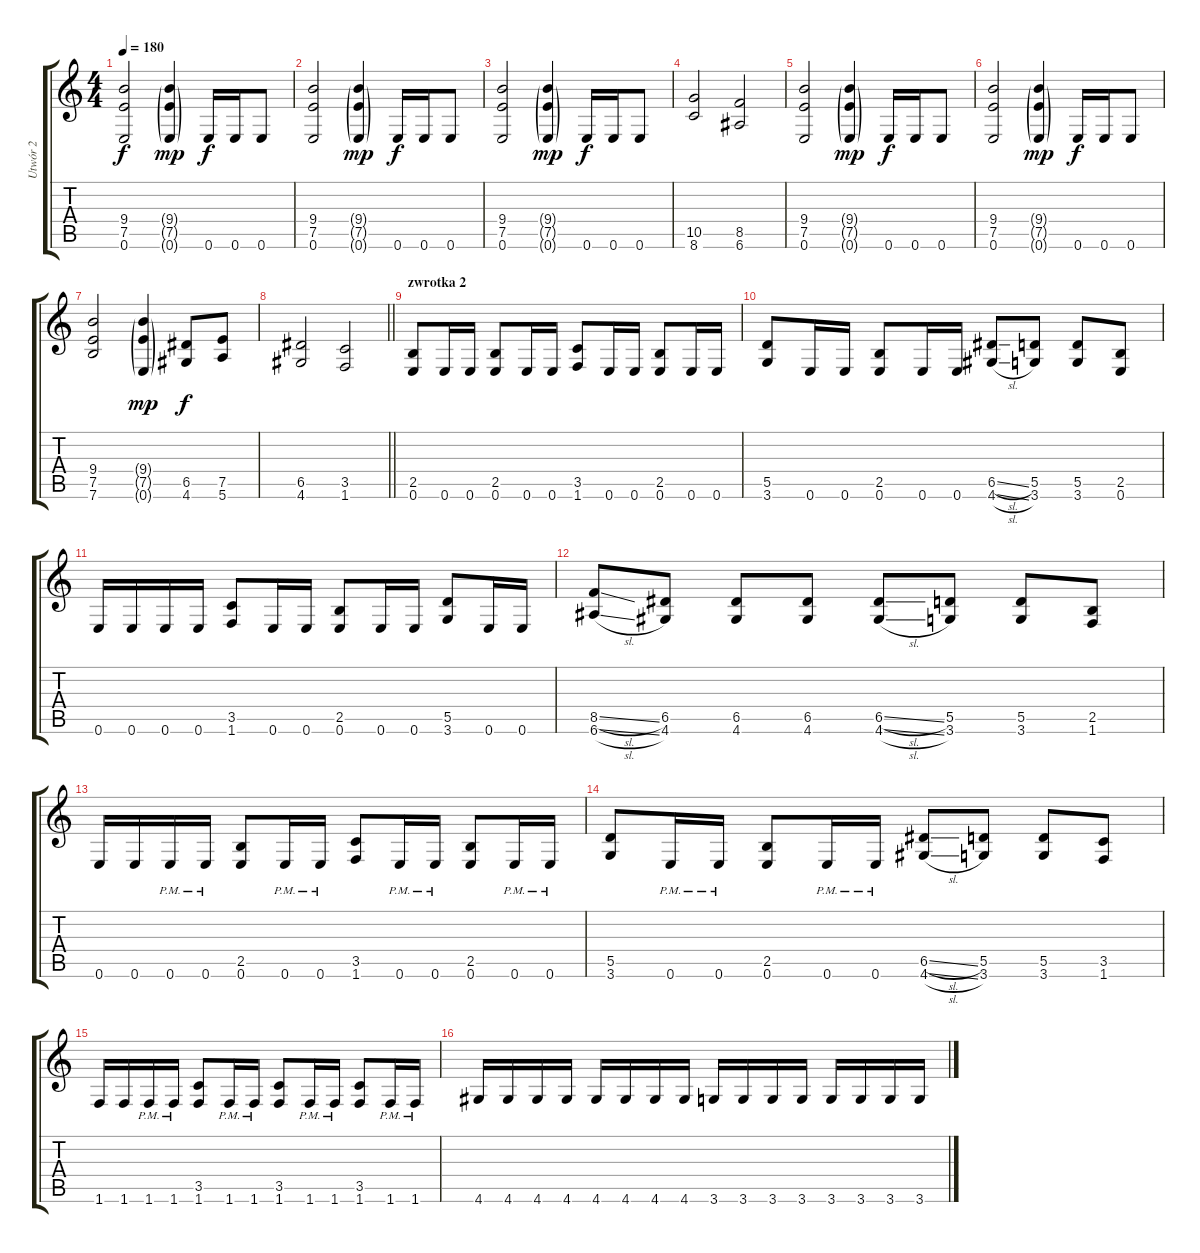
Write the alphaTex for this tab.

\track ("Utwór 2" "Utwór 2") {instrument distortionguitar}
\staff {score tabs}
\tuning (E4 B3 G3 D3 A2 E2) {hide}
\ts (4 4)
\tempo 180
\clef g2
\ks c
(9.4 7.5 0.6).2{dy f} (9.4{g} 7.5{g} 0.6{g}).4{dy mp} 0.6.16{dy f} 0.6.16 0.6.8 |
(9.4 7.5 0.6).2 (9.4{g} 7.5{g} 0.6{g}).4{dy mp} 0.6.16{dy f} 0.6.16 0.6.8 |
(9.4 7.5 0.6).2 (9.4{g} 7.5{g} 0.6{g}).4{dy mp} 0.6.16{dy f} 0.6.16 0.6.8 |
(10.5 8.6).2 (8.5 6.6).2 |
(9.4 7.5 0.6).2 (9.4{g} 7.5{g} 0.6{g}).4{dy mp} 0.6.16{dy f} 0.6.16 0.6.8 |
(9.4 7.5 0.6).2 (9.4{g} 7.5{g} 0.6{g}).4{dy mp} 0.6.16{dy f} 0.6.16 0.6.8 |
(9.4 7.5 7.6).2 (9.4{g} 7.5{g} 0.6{g}).4{dy mp} (6.5 4.6).8{dy f} (7.5 5.6).8 |
\barLineRight lightlight
(6.5 4.6).2 (3.5 1.6).2 |
\section ("" "zwrotka 2")
(2.5 0.6).8 0.6.16 0.6.16 (2.5 0.6).8 0.6.16 0.6.16 (3.5 1.6).8 0.6.16 0.6.16 (2.5 0.6).8 0.6.16 0.6.16 |
(5.5 3.6).8 0.6.16 0.6.16 (2.5 0.6).8 0.6.16 0.6.16 (6.5{sl} 4.6{sl}).8 (5.5 3.6).8 (5.5 3.6).8 (2.5 0.6).8 |
0.6.16 0.6.16 0.6.16 0.6.16 (3.5 1.6).8 0.6.16 0.6.16 (2.5 0.6).8 0.6.16 0.6.16 (5.5 3.6).8 0.6.16 0.6.16 |
(8.5{sl} 6.6{sl}).8 (6.5 4.6).8 (6.5 4.6).8 (6.5 4.6).8 (6.5{sl} 4.6{sl}).8 (5.5 3.6).8 (5.5 3.6).8 (2.5 1.6).8 |
0.6.16 0.6.16 0.6{pm}.16 0.6{pm}.16 (2.5 0.6).8 0.6{pm}.16 0.6{pm}.16 (3.5 1.6).8 0.6{pm}.16 0.6{pm}.16 (2.5 0.6).8 0.6{pm}.16 0.6{pm}.16 |
(5.5 3.6).8 0.6{pm}.16 0.6{pm}.16 (2.5 0.6).8 0.6{pm}.16 0.6{pm}.16 (6.5{sl} 4.6{sl}).8 (5.5 3.6).8 (5.5 3.6).8 (3.5 1.6).8 |
1.6.16 1.6.16 1.6{pm}.16 1.6{pm}.16 (3.5 1.6).8 1.6{pm}.16 1.6{pm}.16 (3.5 1.6).8 1.6{pm}.16 1.6{pm}.16 (3.5 1.6).8 1.6{pm}.16 1.6{pm}.16 |
4.6.16 4.6.16 4.6.16 4.6.16 4.6.16 4.6.16 4.6.16 4.6.16 3.6.16 3.6.16 3.6.16 3.6.16 3.6.16 3.6.16 3.6.16 3.6.16
